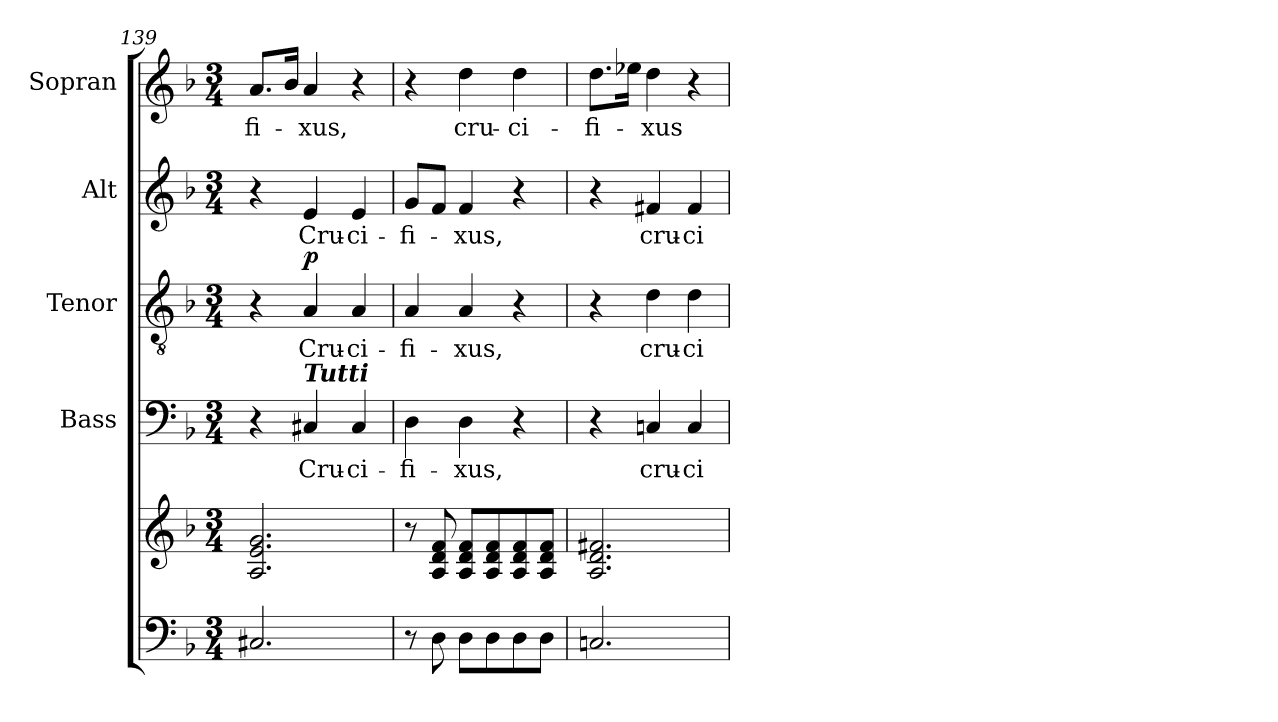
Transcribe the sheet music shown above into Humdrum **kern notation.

**kern	**kern	**kern	**text	**kern	**text	**dynam	**kern	**text	**kern	**text
*part5	*part5	*part4	*part4	*part3	*part3	*part3	*part2	*part2	*part1	*part1
*staff6	*staff5	*staff4	*staff4	*staff3	*staff3	*staff3	*staff2	*staff2	*staff1	*staff1
*	*	*I"Bass	*	*I"Tenor	*	*	*I"Alt	*	*I"Sopran	*
*	*	*I'B.	*	*I'T.	*	*	*I'A.	*	*I'S.	*
*clefF4	*clefG2	*clefF4	*	*clefGv2	*	*	*clefG2	*	*clefG2	*
*k[b-]	*k[b-]	*k[b-]	*	*k[b-]	*	*	*k[b-]	*	*k[b-]	*
*F:	*F:	*F:	*	*F:	*	*	*F:	*	*F:	*
*M3/4	*M3/4	*M3/4	*	*M3/4	*	*	*M3/4	*	*M3/4	*
=139	=139	=139	=139	=139	=139	=139	=139	=139	=139	=139
!	!	!	!	!	!	!	!	!	!	!LO:LY:b
2.C#X/	2.A/ 2.e/ 2.g/	4r	.	4r	.	.	4r	.	8.a/L	-fi-
.	.	.	.	.	.	.	.	.	16b-/Jk	.
!	!	!LO:TX:a:Bi:t=Tutti	!	!	!	!	!	!	!	!
!	!	!	!LO:LY:b	!	!LO:LY:b	!LO:DY:a	!	!LO:LY:b	!	!LO:LY:b
.	.	4C#X/	Cru-	4A/	Cru-	p	4e/	Cru-	4a/	-xus,
!	!	!	!LO:LY:b	!	!LO:LY:b	!	!	!LO:LY:b	!	!
.	.	4C#/	-ci-	4A/	-ci-	.	4e/	-ci-	4r	.
=140	=140	=140	=140	=140	=140	=140	=140	=140	=140	=140
!	!	!	!LO:LY:b	!	!LO:LY:b	!	!	!LO:LY:b	!	!
8r	8r	4D\	-fi-	4A/	-fi-	.	8g/L	-fi-	4r	.
8D\	8A/ 8d/ 8f/	.	.	.	.	.	8f/J	.	.	.
!	!	!	!LO:LY:b	!	!LO:LY:b	!	!	!LO:LY:b	!	!LO:LY:b
8D\L	8A/ 8d/ 8f/L	4D\	-xus,	4A/	-xus,	.	4f/	-xus,	4dd\	cru-
8D\	8A/ 8d/ 8f/	.	.	.	.	.	.	.	.	.
!	!	!	!	!	!	!	!	!	!	!LO:LY:b
8D\	8A/ 8d/ 8f/	4r	.	4r	.	.	4r	.	4dd\	-ci-
8D\J	8A/ 8d/ 8f/J	.	.	.	.	.	.	.	.	.
=141	=141	=141	=141	=141	=141	=141	=141	=141	=141	=141
!	!	!	!	!	!	!	!	!	!	!LO:LY:b
2.Cn/	2.A/ 2.d/ 2.f#X/	4r	.	4r	.	.	4r	.	8.dd\L	-fi-
.	.	.	.	.	.	.	.	.	16ee-X\Jk	.
!	!	!	!LO:LY:b	!	!LO:LY:b	!	!	!LO:LY:b	!	!LO:LY:b
.	.	4Cn/	cru-	4d\	cru-	.	4f#X/	cru-	4dd\	-xus
!	!	!	!LO:LY:b	!	!LO:LY:b	!	!	!LO:LY:b	!	!
.	.	4C/	-ci-	4d\	-ci-	.	4f#/	-ci-	4r	.
=	=	=	=	=	=	=	=	=	=	=
*-	*-	*-	*-	*-	*-	*-	*-	*-	*-	*-
